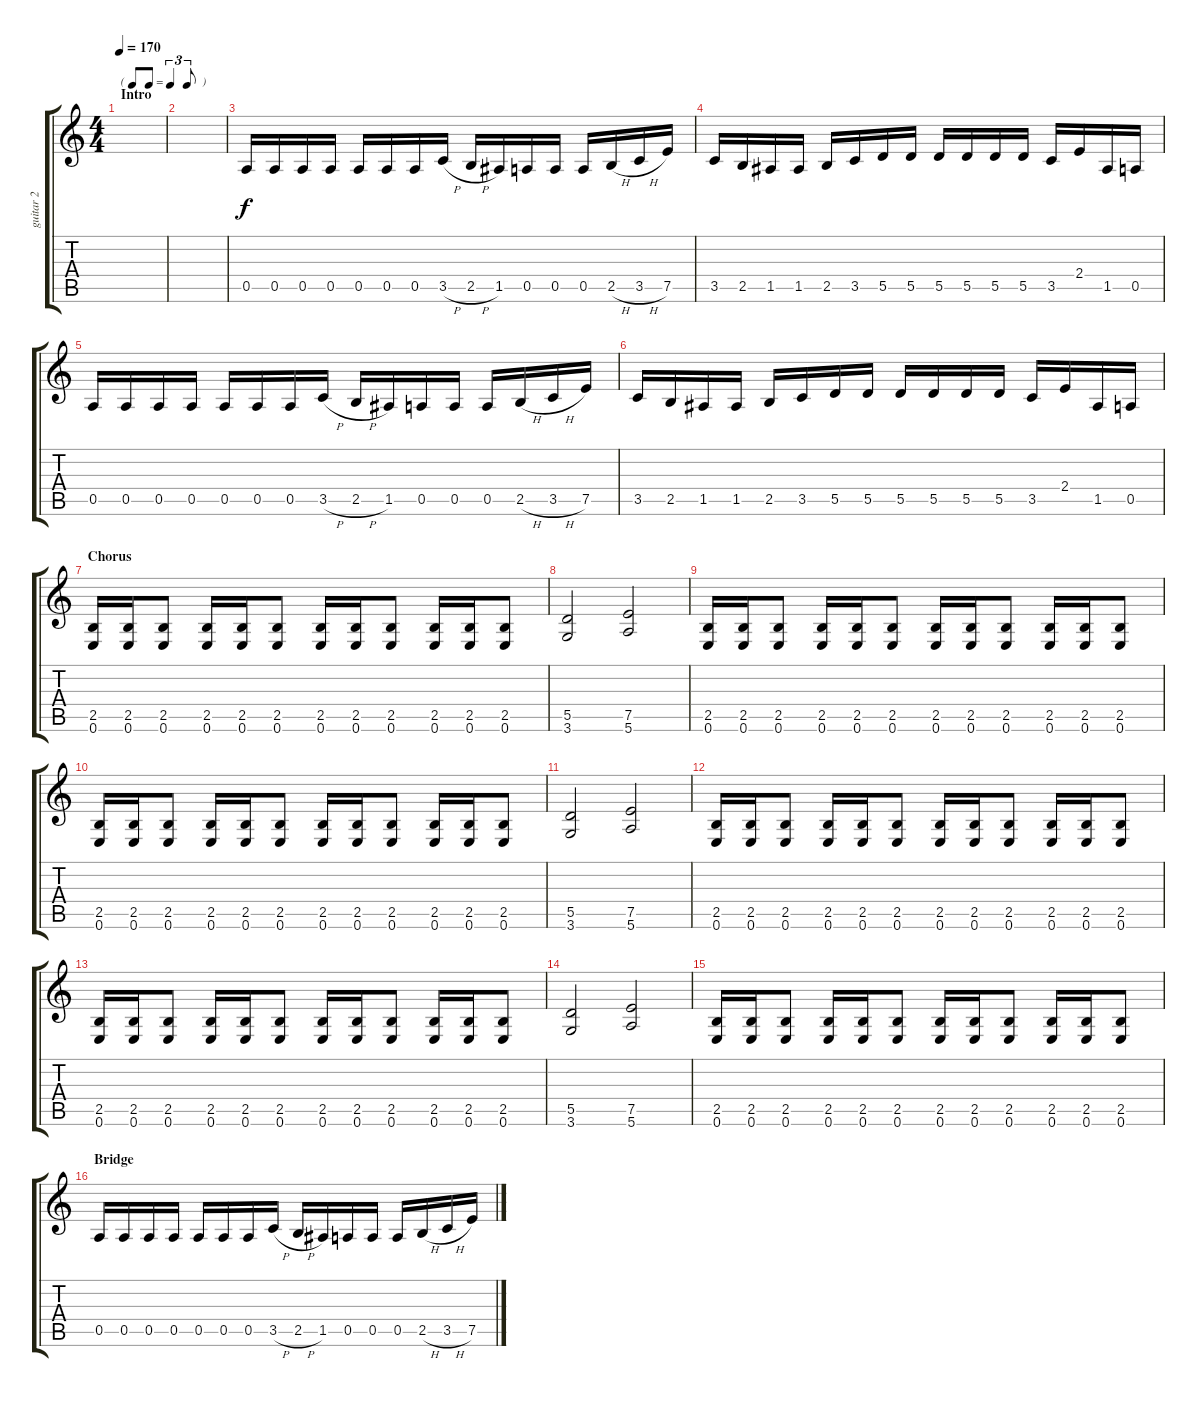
\track ("guitar 2" "guitar 2") {instrument distortionguitar}
\staff {score tabs}
\tuning (E4 B3 G3 D3 A2 E2) {hide}
\ts (4 4)
\tf triplet8th
\section ("" "Intro")
\tempo 170
\clef g2
\ks c
|
|
0.5.16 0.5.16 0.5.16 0.5.16 0.5.16 0.5.16 0.5.16 3.5{h}.16 2.5{h}.16 1.5.16 0.5.16 0.5.16 0.5.16 2.5{h}.16 3.5{h}.16 7.5.16 |
3.5.16 2.5.16 1.5.16 1.5.16 2.5.16 3.5.16 5.5.16 5.5.16 5.5.16 5.5.16 5.5.16 5.5.16 3.5.16 2.4.16 1.5.16 0.5.16 |
0.5.16 0.5.16 0.5.16 0.5.16 0.5.16 0.5.16 0.5.16 3.5{h}.16 2.5{h}.16 1.5.16 0.5.16 0.5.16 0.5.16 2.5{h}.16 3.5{h}.16 7.5.16 |
3.5.16 2.5.16 1.5.16 1.5.16 2.5.16 3.5.16 5.5.16 5.5.16 5.5.16 5.5.16 5.5.16 5.5.16 3.5.16 2.4.16 1.5.16 0.5.16 |
\section ("" "Chorus")
(2.5 0.6).16 (2.5 0.6).16 (2.5 0.6).8 (2.5 0.6).16 (2.5 0.6).16 (2.5 0.6).8 (2.5 0.6).16 (2.5 0.6).16 (2.5 0.6).8 (2.5 0.6).16 (2.5 0.6).16 (2.5 0.6).8 |
(5.5 3.6).2 (7.5 5.6).2 |
(2.5 0.6).16 (2.5 0.6).16 (2.5 0.6).8 (2.5 0.6).16 (2.5 0.6).16 (2.5 0.6).8 (2.5 0.6).16 (2.5 0.6).16 (2.5 0.6).8 (2.5 0.6).16 (2.5 0.6).16 (2.5 0.6).8 |
(2.5 0.6).16 (2.5 0.6).16 (2.5 0.6).8 (2.5 0.6).16 (2.5 0.6).16 (2.5 0.6).8 (2.5 0.6).16 (2.5 0.6).16 (2.5 0.6).8 (2.5 0.6).16 (2.5 0.6).16 (2.5 0.6).8 |
(5.5 3.6).2 (7.5 5.6).2 |
(2.5 0.6).16 (2.5 0.6).16 (2.5 0.6).8 (2.5 0.6).16 (2.5 0.6).16 (2.5 0.6).8 (2.5 0.6).16 (2.5 0.6).16 (2.5 0.6).8 (2.5 0.6).16 (2.5 0.6).16 (2.5 0.6).8 |
(2.5 0.6).16 (2.5 0.6).16 (2.5 0.6).8 (2.5 0.6).16 (2.5 0.6).16 (2.5 0.6).8 (2.5 0.6).16 (2.5 0.6).16 (2.5 0.6).8 (2.5 0.6).16 (2.5 0.6).16 (2.5 0.6).8 |
(5.5 3.6).2 (7.5 5.6).2 |
(2.5 0.6).16 (2.5 0.6).16 (2.5 0.6).8 (2.5 0.6).16 (2.5 0.6).16 (2.5 0.6).8 (2.5 0.6).16 (2.5 0.6).16 (2.5 0.6).8 (2.5 0.6).16 (2.5 0.6).16 (2.5 0.6).8 |
\section ("" "Bridge")
0.5.16 0.5.16 0.5.16 0.5.16 0.5.16 0.5.16 0.5.16 3.5{h}.16 2.5{h}.16 1.5.16 0.5.16 0.5.16 0.5.16 2.5{h}.16 3.5{h}.16 7.5.16
